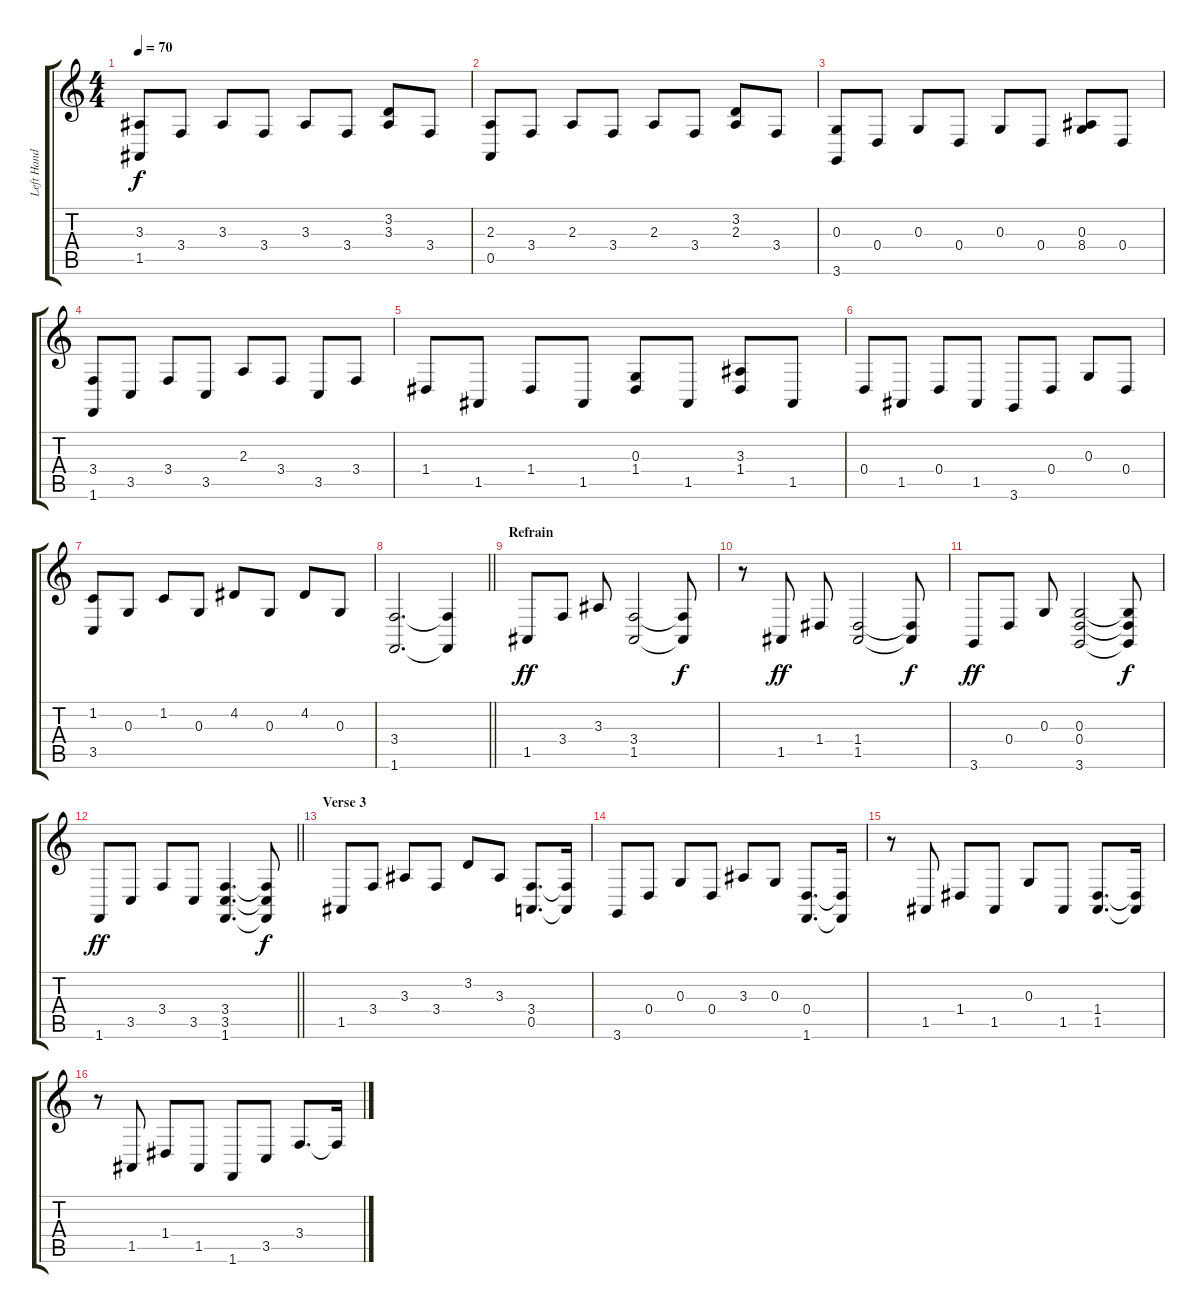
\track ("Left Hand" "Left Hand") {instrument acousticgrandpiano}
\staff {score tabs}
\tuning (E4 B3 G3 D3 A2 E2) {hide}
\ts (4 4)
\tempo 70
\clef g2
\ks c
(3.3 1.5).8{dy f} 3.4.8 3.3.8 3.4.8 3.3.8 3.4.8 (3.2 3.3).8 3.4.8 |
(2.3 0.5).8 3.4.8 2.3.8 3.4.8 2.3.8 3.4.8 (3.2 2.3).8 3.4.8 |
(0.3 3.6).8 0.4.8 0.3.8 0.4.8 0.3.8 0.4.8 (0.3 8.4).8 0.4.8 |
(3.4 1.6).8 3.5.8 3.4.8 3.5.8 2.3.8 3.4.8 3.5.8 3.4.8 |
1.4.8 1.5.8 1.4.8 1.5.8 (0.3 1.4).8 1.5.8 (3.3 1.4).8 1.5.8 |
0.4.8 1.5.8 0.4.8 1.5.8 3.6.8 0.4.8 0.3.8 0.4.8 |
(1.2 3.5).8 0.3.8 1.2.8 0.3.8 4.2.8 0.3.8 4.2.8 0.3.8 |
\barLineRight lightlight
(3.4 1.6).2{d} (3.4{t} 1.6{t}).4 |
\section ("" "Refrain")
1.5.8{dy ff} 3.4.8 3.3.8 (3.4 1.5).2 (3.4{t} 1.5{t}).8{dy f} |
r.8 1.5.8{dy ff} 1.4.8 (1.4 1.5).2 (1.4{t} 1.5{t}).8{dy f} |
3.6.8{dy ff} 0.4.8 0.3.8 (0.3 0.4 3.6).2 (0.3{t} 0.4{t} 3.6{t}).8{dy f} |
\barLineRight lightlight
1.6.8{dy ff} 3.5.8 3.4.8 3.5.8 (3.4 3.5 1.6).4{d} (3.4{t} 3.5{t} 1.6{t}).8{dy f} |
\section ("" "Verse 3")
1.5.8 3.4.8 3.3.8 3.4.8 3.2.8 3.3.8 (3.4 0.5).8{d} (3.4{t} 0.5{t}).16 |
3.6.8 0.4.8 0.3.8 0.4.8 3.3.8 0.3.8 (0.4 1.6).8{d} (0.4{t} 1.6{t}).16 |
r.8 1.5.8 1.4.8 1.5.8 0.3.8 1.5.8 (1.4 1.5).8{d} (1.4{t} 1.5{t}).16 |
r.8 1.5.8 1.4.8 1.5.8 1.6.8 3.5.8 3.4.8{d} 3.4{t}.16
